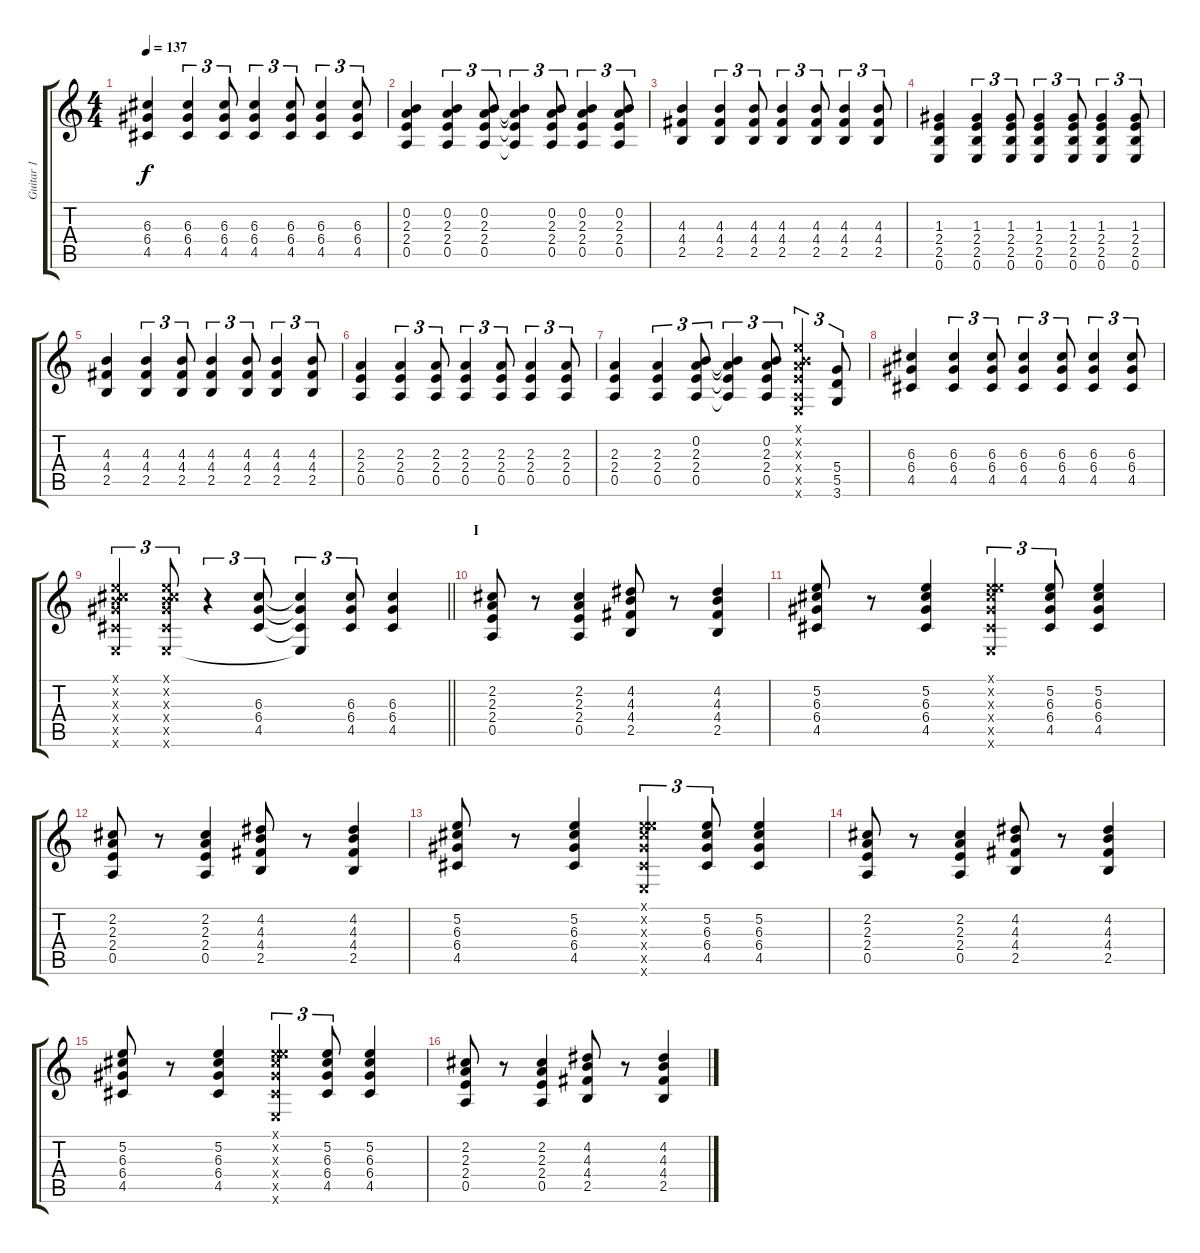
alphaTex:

\track ("Guitar 1" "Guitar 1") {instrument overdrivenguitar}
\staff {score tabs}
\tuning (E4 B3 G3 D3 A2 E2) {hide}
\ts (4 4)
\tempo 137
\clef g2
\ks c
(6.3 6.4 4.5).4{dy f} (6.3 6.4 4.5).4{tu (3 2)} (6.3 6.4 4.5).8{tu (3 2)} (6.3 6.4 4.5).4{tu (3 2)} (6.3 6.4 4.5).8{tu (3 2)} (6.3 6.4 4.5).4{tu (3 2)} (6.3 6.4 4.5).8{tu (3 2)} |
(0.2 2.3 2.4 0.5).4 (0.2 2.3 2.4 0.5).4{tu (3 2)} (0.2 2.3 2.4 0.5).8{tu (3 2)} (0.2{t} 2.3{t} 2.4{t} 0.5{t}).4{tu (3 2)} (0.2 2.3 2.4 0.5).8{tu (3 2)} (0.2 2.3 2.4 0.5).4{tu (3 2)} (0.2 2.3 2.4 0.5).8{tu (3 2)} |
(4.3 4.4 2.5).4 (4.3 4.4 2.5).4{tu (3 2)} (4.3 4.4 2.5).8{tu (3 2)} (4.3 4.4 2.5).4{tu (3 2)} (4.3 4.4 2.5).8{tu (3 2)} (4.3 4.4 2.5).4{tu (3 2)} (4.3 4.4 2.5).8{tu (3 2)} |
(1.3 2.4 2.5 0.6).4 (1.3 2.4 2.5 0.6).4{tu (3 2)} (1.3 2.4 2.5 0.6).8{tu (3 2)} (1.3 2.4 2.5 0.6).4{tu (3 2)} (1.3 2.4 2.5 0.6).8{tu (3 2)} (1.3 2.4 2.5 0.6).4{tu (3 2)} (1.3 2.4 2.5 0.6).8{tu (3 2)} |
(4.3 4.4 2.5).4 (4.3 4.4 2.5).4{tu (3 2)} (4.3 4.4 2.5).8{tu (3 2)} (4.3 4.4 2.5).4{tu (3 2)} (4.3 4.4 2.5).8{tu (3 2)} (4.3 4.4 2.5).4{tu (3 2)} (4.3 4.4 2.5).8{tu (3 2)} |
(2.3 2.4 0.5).4 (2.3 2.4 0.5).4{tu (3 2)} (2.3 2.4 0.5).8{tu (3 2)} (2.3 2.4 0.5).4{tu (3 2)} (2.3 2.4 0.5).8{tu (3 2)} (2.3 2.4 0.5).4{tu (3 2)} (2.3 2.4 0.5).8{tu (3 2)} |
(2.3 2.4 0.5).4 (2.3 2.4 0.5).4{tu (3 2)} (0.2 2.3 2.4 0.5).8{tu (3 2)} (0.2{t} 2.3{t} 2.4{t} 0.5{t}).4{tu (3 2)} (0.2 2.3 2.4 0.5).8{tu (3 2)} (0.1{x} 0.2{x} 2.3{x} 2.4{x} 0.5{x} 0.6{x}).4{tu (3 2)} (5.4 5.5 3.6).8{tu (3 2)} |
(6.3 6.4 4.5).4 (6.3 6.4 4.5).4{tu (3 2)} (6.3 6.4 4.5).8{tu (3 2)} (6.3 6.4 4.5).4{tu (3 2)} (6.3 6.4 4.5).8{tu (3 2)} (6.3 6.4 4.5).4{tu (3 2)} (6.3 6.4 4.5).8{tu (3 2)} |
\barLineRight lightlight
(0.1{x} 0.2{x} 6.3{x} 6.4{x} 4.5{x} 0.6{x}).4{tu (3 2)} (0.1{x} 0.2{x} 6.3{x} 6.4{x} 4.5{x} 0.6{x}).8{tu (3 2)} r.4{tu (3 2)} (6.3 6.4 4.5).8{tu (3 2)} (6.3{t} 6.4{t} 4.5{t} 0.6{t}).4{tu (3 2)} (6.3 6.4 4.5).8{tu (3 2)} (6.3 6.4 4.5).4 |
\section ("" "I")
(2.2 2.3 2.4 0.5).8 r.8 (2.2 2.3 2.4 0.5).4 (4.2 4.3 4.4 2.5).8 r.8 (4.2 4.3 4.4 2.5).4 |
(5.2 6.3 6.4 4.5).8 r.8 (5.2 6.3 6.4 4.5).4 (0.1{x} 5.2{x} 6.3{x} 6.4{x} 4.5{x} 0.6{x}).4{tu (3 2)} (5.2 6.3 6.4 4.5).8{tu (3 2)} (5.2 6.3 6.4 4.5).4 |
(2.2 2.3 2.4 0.5).8 r.8 (2.2 2.3 2.4 0.5).4 (4.2 4.3 4.4 2.5).8 r.8 (4.2 4.3 4.4 2.5).4 |
(5.2 6.3 6.4 4.5).8 r.8 (5.2 6.3 6.4 4.5).4 (0.1{x} 5.2{x} 6.3{x} 6.4{x} 4.5{x} 0.6{x}).4{tu (3 2)} (5.2 6.3 6.4 4.5).8{tu (3 2)} (5.2 6.3 6.4 4.5).4 |
(2.2 2.3 2.4 0.5).8 r.8 (2.2 2.3 2.4 0.5).4 (4.2 4.3 4.4 2.5).8 r.8 (4.2 4.3 4.4 2.5).4 |
(5.2 6.3 6.4 4.5).8 r.8 (5.2 6.3 6.4 4.5).4 (0.1{x} 5.2{x} 6.3{x} 6.4{x} 4.5{x} 0.6{x}).4{tu (3 2)} (5.2 6.3 6.4 4.5).8{tu (3 2)} (5.2 6.3 6.4 4.5).4 |
(2.2 2.3 2.4 0.5).8 r.8 (2.2 2.3 2.4 0.5).4 (4.2 4.3 4.4 2.5).8 r.8 (4.2 4.3 4.4 2.5).4
